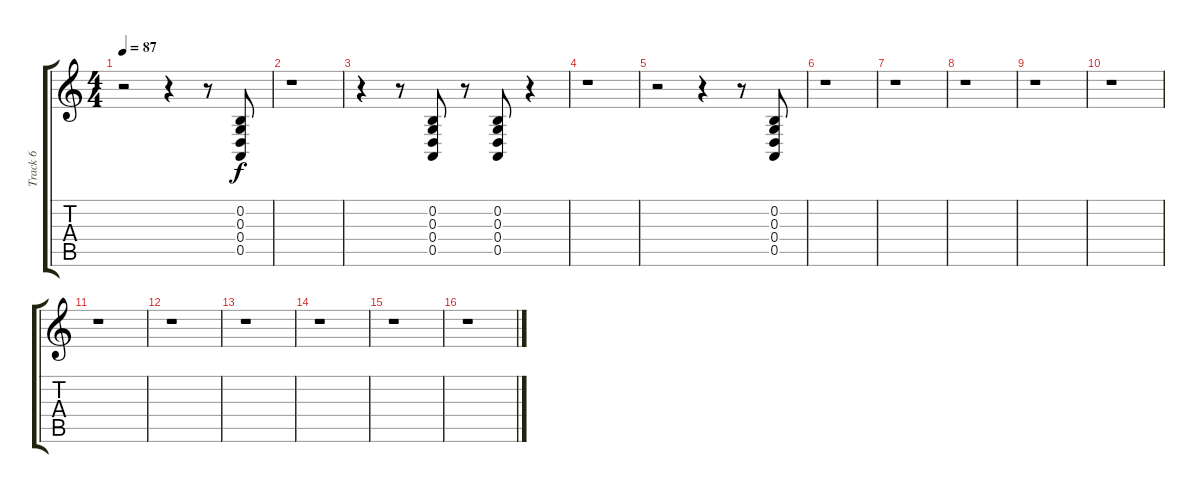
\track ("Track 6" "Track 6") {instrument reversecymbal}
\staff {score tabs}
\tuning (E4 B3 G3 D3 A2 E2) {hide}
\ts (4 4)
\tempo 87
\clef g2
\ks c
r.2{dy f} r.4 r.8 (0.2 0.3 0.4 0.5).8 |
r.1 |
r.4 r.8 (0.2 0.3 0.4 0.5).8 r.8 (0.2 0.3 0.4 0.5).8 r.4 |
r.1 |
r.2 r.4 r.8 (0.2 0.3 0.4 0.5).8 |
r.1 |
r.1 |
r.1 |
r.1 |
r.1 |
r.1 |
r.1 |
r.1 |
r.1 |
r.1 |
r.1
